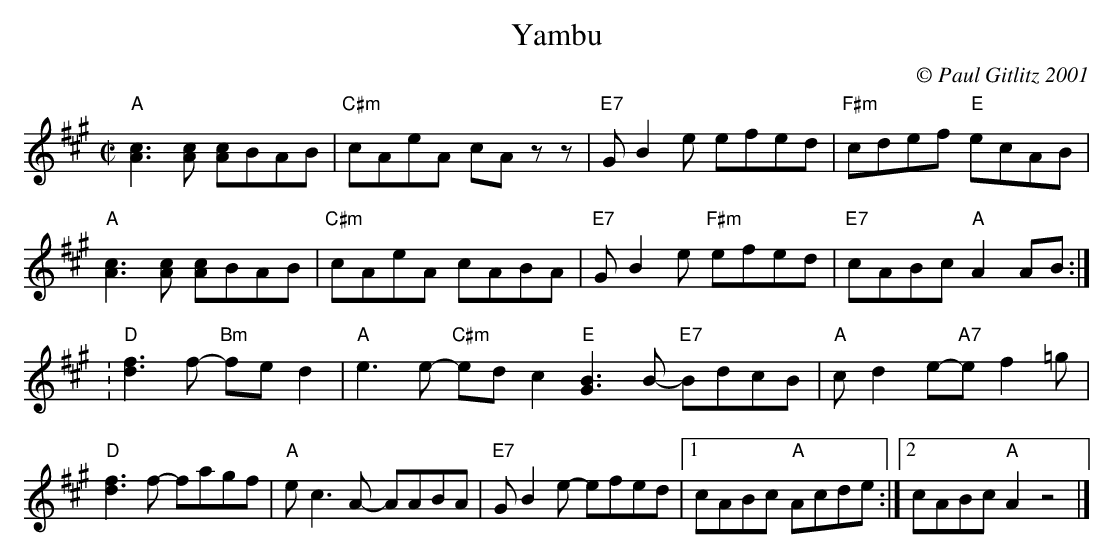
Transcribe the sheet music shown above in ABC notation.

X:1
T:Yambu
M:C|
L:1/8
C:© Paul Gitlitz 2001
K:A
"A"[A3c3][Ac] [Ac]BAB|"C#m"cAeA cAzz|"E7"GB2e efed|"F#m"cdef "E"ecAB|!
"A"[A3c3][Ac] [Ac]BAB|"C#m"cAeA cABA|"E7"GB2e "F#m"efed |"E7"cABc "A"A2AB:|!
:"D"[d3f3]f- "Bm"fed2|"A"e3e- "C#m"edc2"E"[G3B3]B- "E7"BdcB|"A"cd2e-"A7"ef2=g|!
"D"[d3f3]f- fagf|"A"ec3A- AABA|"E7"GB2e- efed|1cABc "A"Acde:|2cABc "A"A2z4|]
